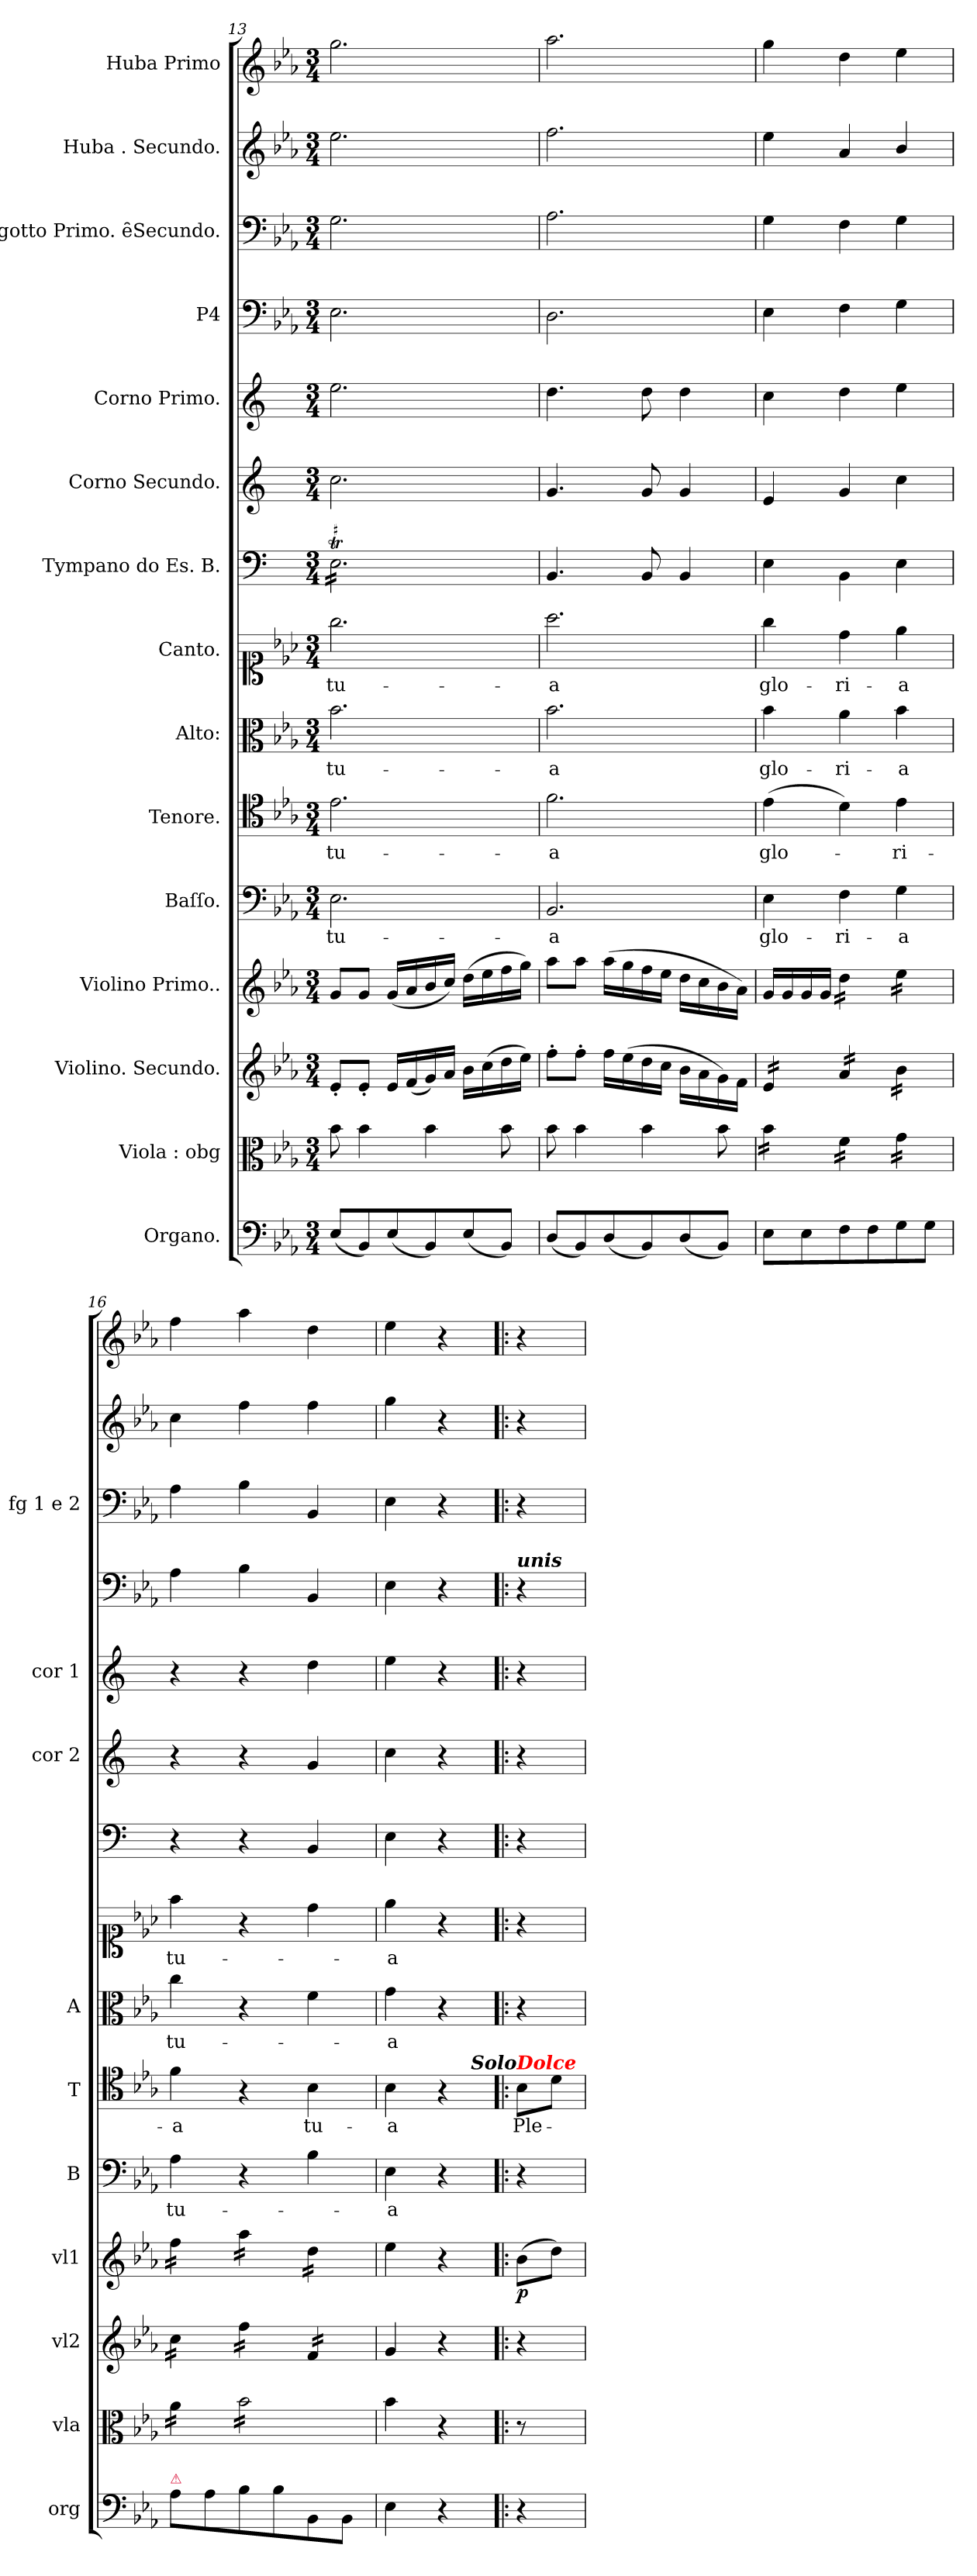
**kern	**kern	**kern	**kern	**dynam	**kern	**text	**kern	**text	**kern	**text	**kern	**text	**kern	**kern	**kern	**kern	**kern	**kern	**kern
*part15	*part14	*part13	*part12	*part12	*part11	*part11	*part10	*part10	*part9	*part9	*part8	*part8	*part7	*part6	*part5	*part4	*part3	*part2	*part1
*staff15	*staff14	*staff13	*staff12	*staff12	*staff11	*staff11	*staff10	*staff10	*staff9	*staff9	*staff8	*staff8	*staff7	*staff6	*staff5	*staff4	*staff3	*staff2	*staff1
*I"Organo.	*I"Viola : obg	*I"Violino. Secundo.	*I"Violino Primo..	*	*I"Baſſo.	*	*I"Tenore.	*	*I"Alto:	*	*I"Canto.	*	*I"Tympano do Es. B.	*I"Corno Secundo.	*I"Corno Primo.	*I"P4	*I"Fagotto Primo. ȇSecundo.	*I"Huba . Secundo.	*I"Huba Primo
*I'org	*I'vla	*I'vl2	*I'vl1	*	*I'B	*	*I'T	*	*I'A	*	*	*	*	*I'cor 2	*I'cor 1	*	*I'fg 1 e 2	*	*
*clefF4	*clefC3	*clefG2	*clefG2	*	*clefF4	*	*clefC4	*	*clefC3	*	*clefC1	*	*clefF4	*clefG2	*clefG2	*clefF4	*clefF4	*clefG2	*clefG2
*	*	*	*	*	*	*	*	*	*	*	*	*	*ITrd1c1	*ITrd5c9	*ITrd5c9	*	*	*	*
*k[b-e-a-]	*k[b-e-a-]	*k[b-e-a-]	*k[b-e-a-]	*	*k[b-e-a-]	*	*k[b-e-a-]	*	*k[b-e-a-]	*	*k[b-e-a-]	*	*k[f#c#g#d#a#]	*k[b-e-a-]	*k[b-e-a-]	*k[b-e-a-]	*k[b-e-a-]	*k[b-e-a-]	*k[b-e-a-]
*E-:	*E-:	*E-:	*E-:	*	*E-:	*	*E-:	*	*E-:	*	*E-:	*	*	*	*	*E-:	*E-:	*E-:	*E-:
*M3/4	*M3/4	*M3/4	*M3/4	*	*M3/4	*	*M3/4	*	*M3/4	*	*M3/4	*	*M3/4	*M3/4	*M3/4	*M3/4	*M3/4	*M3/4	*M3/4
=13	=13	=13	=13	=13	=13	=13	=13	=13	=13	=13	=13	=13	=13	=13	=13	=13	=13	=13	=13
*	*	*	*	*	*	*	*	*	*	*	*	*	*tremolo	*	*	*	*	*	*
(<8E-/L	8b-\	8e-'</L	8g/L	.	2.E-\	tu-	2.e-\	tu-	2.b-\	tu-	2.gg\	tu-	16D#T\LL	2.e-\	2.g\	2.E-\	2.G\	2.ee-\	2.gg\
.	.	.	.	.	.	.	.	.	.	.	.	.	16D#T\	.	.	.	.	.	.
8BB-/)	4b-\	8e-'</J	8g/J	.	.	.	.	.	.	.	.	.	16D#T\	.	.	.	.	.	.
.	.	.	.	.	.	.	.	.	.	.	.	.	16D#T\	.	.	.	.	.	.
(<8E-/	.	16e-/LL	(<16g/LL	.	.	.	.	.	.	.	.	.	16D#T\	.	.	.	.	.	.
.	.	(<16f/	16a-/	.	.	.	.	.	.	.	.	.	16D#T\	.	.	.	.	.	.
8BB-/)	4b-\	16g/)	16b-/	.	.	.	.	.	.	.	.	.	16D#T\	.	.	.	.	.	.
.	.	16a-/JJ	16cc/JJ)	.	.	.	.	.	.	.	.	.	16D#T\	.	.	.	.	.	.
(<8E-/	.	16b-\LL	(>16dd\LL	.	.	.	.	.	.	.	.	.	16D#T\	.	.	.	.	.	.
.	.	(>16cc\	16ee-\	.	.	.	.	.	.	.	.	.	16D#T\	.	.	.	.	.	.
8BB-/J)	8b-\	16dd\	16ff\	.	.	.	.	.	.	.	.	.	16D#T\	.	.	.	.	.	.
.	.	16ee-\JJ)	16gg\JJ)	.	.	.	.	.	.	.	.	.	16D#T\JJ	.	.	.	.	.	.
*	*	*	*	*	*	*	*	*	*	*	*	*	*Xtremolo	*	*	*	*	*	*
=14	=14	=14	=14	=14	=14	=14	=14	=14	=14	=14	=14	=14	=14	=14	=14	=14	=14	=14	=14
(<8D/L	8b-\	8ff'>\L	8aa-\L	.	2.BB-/	-a	2.f\	-a	2.b-\	-a	2.aa-\	-a	4.AA#/	4.B-/	4.f\	2.D\	2.A-\	2.ff\	2.aa-\
8BB-/)	4b-\	8ff'>\J	8aa-\J	.	.	.	.	.	.	.	.	.	.	.	.	.	.	.	.
(<8D/	.	16ff\LL	(>16aa-\LL	.	.	.	.	.	.	.	.	.	.	.	.	.	.	.	.
.	.	(>16ee-\	16gg\	.	.	.	.	.	.	.	.	.	.	.	.	.	.	.	.
8BB-/)	4b-\	16dd\	16ff\	.	.	.	.	.	.	.	.	.	8AA#/	8B-/	8f\	.	.	.	.
.	.	16cc\JJ	16ee-\JJ	.	.	.	.	.	.	.	.	.	.	.	.	.	.	.	.
(<8D/	.	16b-\LL	16dd\LL	.	.	.	.	.	.	.	.	.	4AA#/	4B-/	4f\	.	.	.	.
.	.	16a-\	16cc\	.	.	.	.	.	.	.	.	.	.	.	.	.	.	.	.
8BB-/J)	8b-\	16g\)	16b-\	.	.	.	.	.	.	.	.	.	.	.	.	.	.	.	.
.	.	16f\JJ	16a-\JJ)	.	.	.	.	.	.	.	.	.	.	.	.	.	.	.	.
=15	=15	=15	=15	=15	=15	=15	=15	=15	=15	=15	=15	=15	=15	=15	=15	=15	=15	=15	=15
*	*tremolo	*	*	*	*	*	*	*	*	*	*	*	*	*	*	*	*	*	*
*	*	*tremolo	*	*	*	*	*	*	*	*	*	*	*	*	*	*	*	*	*
8E-\L	16b-\LL	16e-/LL	16g/LL	.	4E-\	glo-	(>4e-\	glo-	4b-\	glo-	4gg\	glo-	4D#\	4G/	4e-\	4E-\	4G\	4ee-\	4gg\
.	16b-\	16e-/	16g/	.	.	.	.	.	.	.	.	.	.	.	.	.	.	.	.
8E-\	16b-\	16e-/	16g/	.	.	.	.	.	.	.	.	.	.	.	.	.	.	.	.
.	16b-\JJ	16e-/JJ	16g/JJ	.	.	.	.	.	.	.	.	.	.	.	.	.	.	.	.
*	*	*	*tremolo	*	*	*	*	*	*	*	*	*	*	*	*	*	*	*	*
8F\	16f\LL	16a-/LL	16dd\LL	.	4F\	-ri-	4d\)	.	4a-\	-ri-	4dd\	-ri-	4AA#\	4B-/	4f\	4F\	4F\	4a-/	4dd\
.	16f\	16a-/	16dd\	.	.	.	.	.	.	.	.	.	.	.	.	.	.	.	.
8F\	16f\	16a-/	16dd\	.	.	.	.	.	.	.	.	.	.	.	.	.	.	.	.
.	16f\JJ	16a-/JJ	16dd\JJ	.	.	.	.	.	.	.	.	.	.	.	.	.	.	.	.
8G\	16g\LL	16b-\LL	16ee-\LL	.	4G\	-a	4e-\	-ri-	4b-\	-a	4ee-\	-a	4D#\	4e-\	4g\	4G\	4G\	4b-/	4ee-\
.	16g\	16b-\	16ee-\	.	.	.	.	.	.	.	.	.	.	.	.	.	.	.	.
8G\J	16g\	16b-\	16ee-\	.	.	.	.	.	.	.	.	.	.	.	.	.	.	.	.
.	16g\JJ	16b-\JJ	16ee-\JJ	.	.	.	.	.	.	.	.	.	.	.	.	.	.	.	.
=16	=16	=16	=16	=16	=16	=16	=16	=16	=16	=16	=16	=16	=16	=16	=16	=16	=16	=16	=16
!LO:TX:a:color=crimson:t=⚠	!	!	!	!	!	!	!	!	!	!	!	!	!	!	!	!	!	!	!
8A-\L	16a-\LL	16cc\LL	16ff\LL	.	4A-\	tu-	4f\	-a	4cc\	tu-	4ff\	tu-	4r	4r	4r	4A-\	4A-\	4cc\	4ff\
.	16a-\	16cc\	16ff\	.	.	.	.	.	.	.	.	.	.	.	.	.	.	.	.
8A-\	16a-\	16cc\	16ff\	.	.	.	.	.	.	.	.	.	.	.	.	.	.	.	.
.	16a-\JJ	16cc\JJ	16ff\JJ	.	.	.	.	.	.	.	.	.	.	.	.	.	.	.	.
8B-\	16b-\LL	16ff\LL	16aa-\LL	.	4r	.	4r	.	4r	.	4r	.	4r	4r	4r	4B-\	4B-\	4ff\	4aa-\
.	16b-\	16ff\	16aa-\	.	.	.	.	.	.	.	.	.	.	.	.	.	.	.	.
8B-\	16b-\	16ff\	16aa-\	.	.	.	.	.	.	.	.	.	.	.	.	.	.	.	.
.	16b-\	16ff\JJ	16aa-\JJ	.	.	.	.	.	.	.	.	.	.	.	.	.	.	.	.
8BB-/	16b-\	16f/LL	16dd\LL	.	4B-\	.	4B-\	tu-	4f\	.	4dd\	.	4AA#/	4B-/	4f\	4BB-/	4BB-/	4ff\	4dd\
.	16b-\	16f/	16dd\	.	.	.	.	.	.	.	.	.	.	.	.	.	.	.	.
8BB-/J	16b-\	16f/	16dd\	.	.	.	.	.	.	.	.	.	.	.	.	.	.	.	.
.	16b-\JJ	16f/JJ	16dd\JJ	.	.	.	.	.	.	.	.	.	.	.	.	.	.	.	.
*	*	*	*Xtremolo	*	*	*	*	*	*	*	*	*	*	*	*	*	*	*	*
*	*	*Xtremolo	*	*	*	*	*	*	*	*	*	*	*	*	*	*	*	*	*
*	*Xtremolo	*	*	*	*	*	*	*	*	*	*	*	*	*	*	*	*	*	*
=17	=17	=17	=17	=17	=17	=17	=17	=17	=17	=17	=17	=17	=17	=17	=17	=17	=17	=17	=17
4E-\	4b-\	4g/	4ee-\	.	4E-\	-a	4B-\	-a	4g\	-a	4ee-\	-a	4D#\	4e-\	4g\	4E-\	4E-\	4gg\	4ee-\
4r	4r	4r	4r	.	4r	.	4r	.	4r	.	4r	.	4r	4r	4r	4r	4r	4r	4r
=!|:	=!|:	=!|:	=!|:	=!|:	=!|:	=!|:	=!|:	=!|:	=!|:	=!|:	=!|:	=!|:	=!|:	=!|:	=!|:	=!|:	=!|:	=!|:	=!|:
!	!	!	!	!	!	!	!	!	!	!	!	!	!	!	!	!LO:TX:a:Bi:t=unis	!	!	!
!	!	!	!	!	!	!	!LO:TX:a:Bi:color=red:t=Dolce	!	!	!	!	!	!	!	!	!	!	!	!
!	!	!	!	!	!	!	!LO:TX:a:Bi:rj:t=Solo	!	!	!	!	!	!	!	!	!	!	!	!
!	!LO:N:vis=8	!	!	!	!	!	!	!	!	!	!	!	!	!	!	!	!	!	!
4r	4r	4r	(>8b-\L	p	4r	.	8B-\L	Ple-	4r	.	4r	.	4r	4r	4r	4r	4r	4r	4r
.	.	.	8dd\J)	.	.	.	8d\J	.	.	.	.	.	.	.	.	.	.	.	.
=	=	=	=	=	=	=	=	=	=	=	=	=	=	=	=	=	=	=	=
*-	*-	*-	*-	*-	*-	*-	*-	*-	*-	*-	*-	*-	*-	*-	*-	*-	*-	*-	*-
